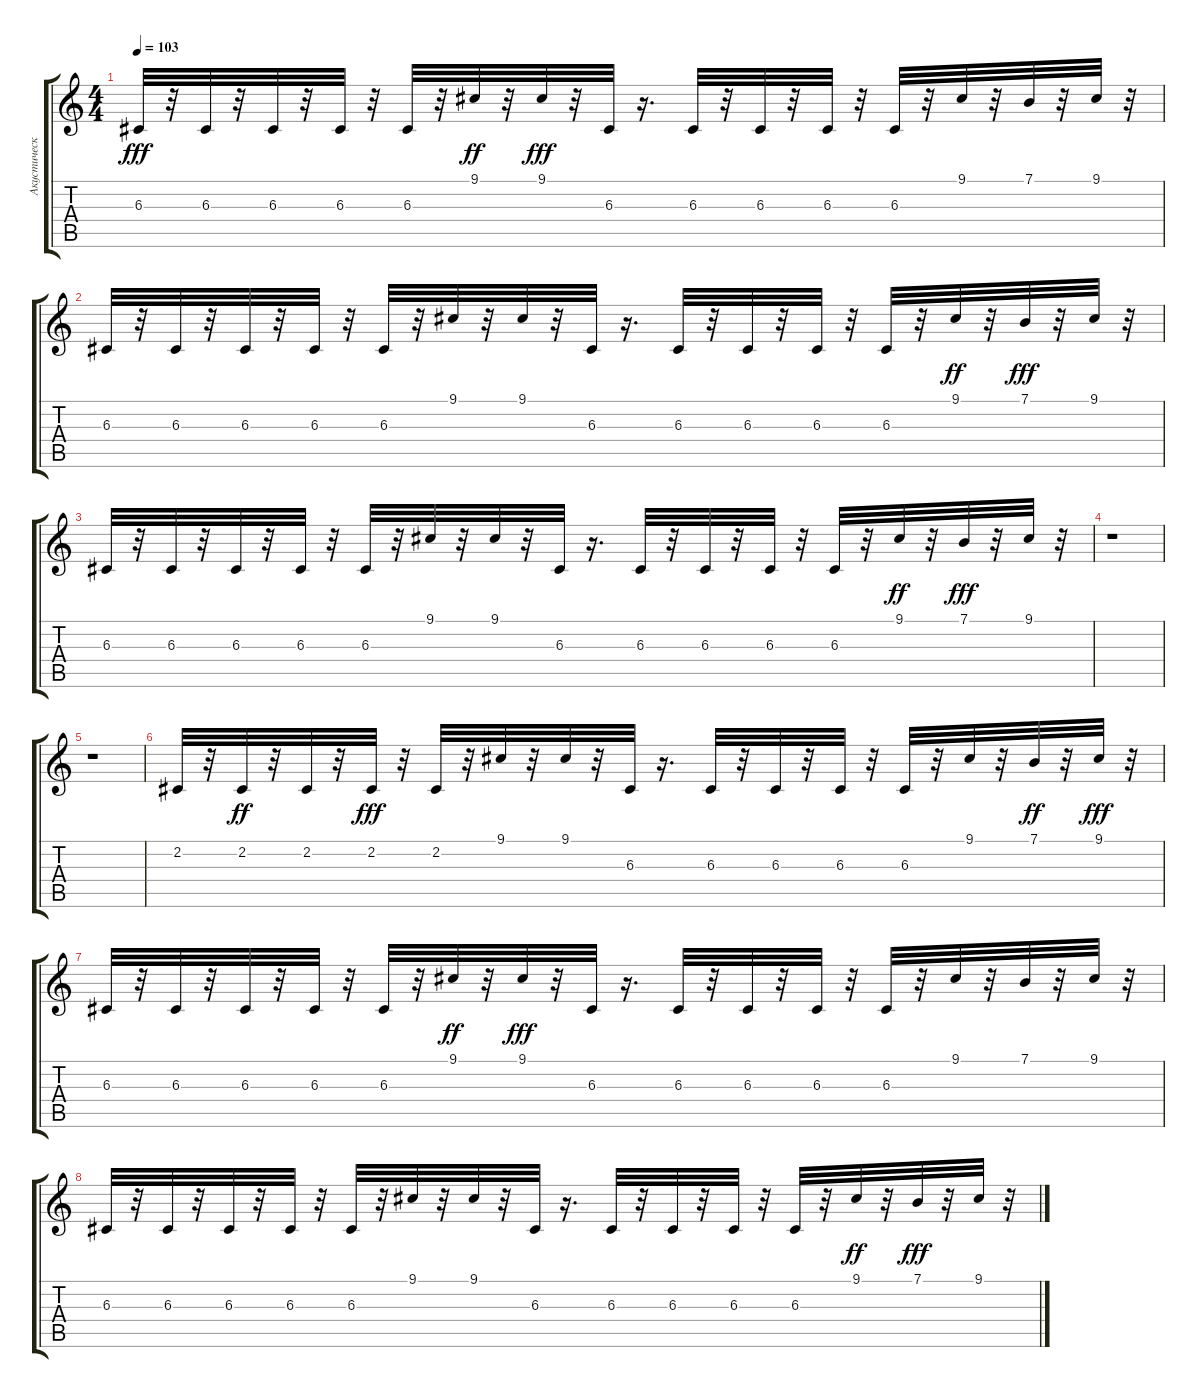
\track ("Акустический Гранд Роял" "Акустическ") {instrument acousticgrandpiano}
\staff {score tabs}
\tuning (E4 B3 G3 D3 A2 E2) {hide}
\ts (4 4)
\tempo 103
\clef g2
\ks c
6.3.32{dy fff} r.32 6.3.32 r.32 6.3.32 r.32 6.3.32 r.32 6.3.32 r.32 9.1.32{dy ff} r.32 9.1.32{dy fff} r.32 6.3.32 r.16{d} 6.3.32 r.32 6.3.32 r.32 6.3.32 r.32 6.3.32 r.32 9.1.32 r.32 7.1.32 r.32 9.1.32 r.32 |
6.3.32 r.32 6.3.32 r.32 6.3.32 r.32 6.3.32 r.32 6.3.32 r.32 9.1.32 r.32 9.1.32 r.32 6.3.32 r.16{d} 6.3.32 r.32 6.3.32 r.32 6.3.32 r.32 6.3.32 r.32 9.1.32{dy ff} r.32 7.1.32{dy fff} r.32 9.1.32 r.32 |
6.3.32 r.32 6.3.32 r.32 6.3.32 r.32 6.3.32 r.32 6.3.32 r.32 9.1.32 r.32 9.1.32 r.32 6.3.32 r.16{d} 6.3.32 r.32 6.3.32 r.32 6.3.32 r.32 6.3.32 r.32 9.1.32{dy ff} r.32 7.1.32{dy fff} r.32 9.1.32 r.32 |
r.1 |
r.1 |
2.2.32 r.32 2.2.32{dy ff} r.32 2.2.32 r.32 2.2.32{dy fff} r.32 2.2.32 r.32 9.1.32 r.32 9.1.32 r.32 6.3.32 r.16{d} 6.3.32 r.32 6.3.32 r.32 6.3.32 r.32 6.3.32 r.32 9.1.32 r.32 7.1.32{dy ff} r.32 9.1.32{dy fff} r.32 |
6.3.32 r.32 6.3.32 r.32 6.3.32 r.32 6.3.32 r.32 6.3.32 r.32 9.1.32{dy ff} r.32 9.1.32{dy fff} r.32 6.3.32 r.16{d} 6.3.32 r.32 6.3.32 r.32 6.3.32 r.32 6.3.32 r.32 9.1.32 r.32 7.1.32 r.32 9.1.32 r.32 |
6.3.32 r.32 6.3.32 r.32 6.3.32 r.32 6.3.32 r.32 6.3.32 r.32 9.1.32 r.32 9.1.32 r.32 6.3.32 r.16{d} 6.3.32 r.32 6.3.32 r.32 6.3.32 r.32 6.3.32 r.32 9.1.32{dy ff} r.32 7.1.32{dy fff} r.32 9.1.32 r.32
